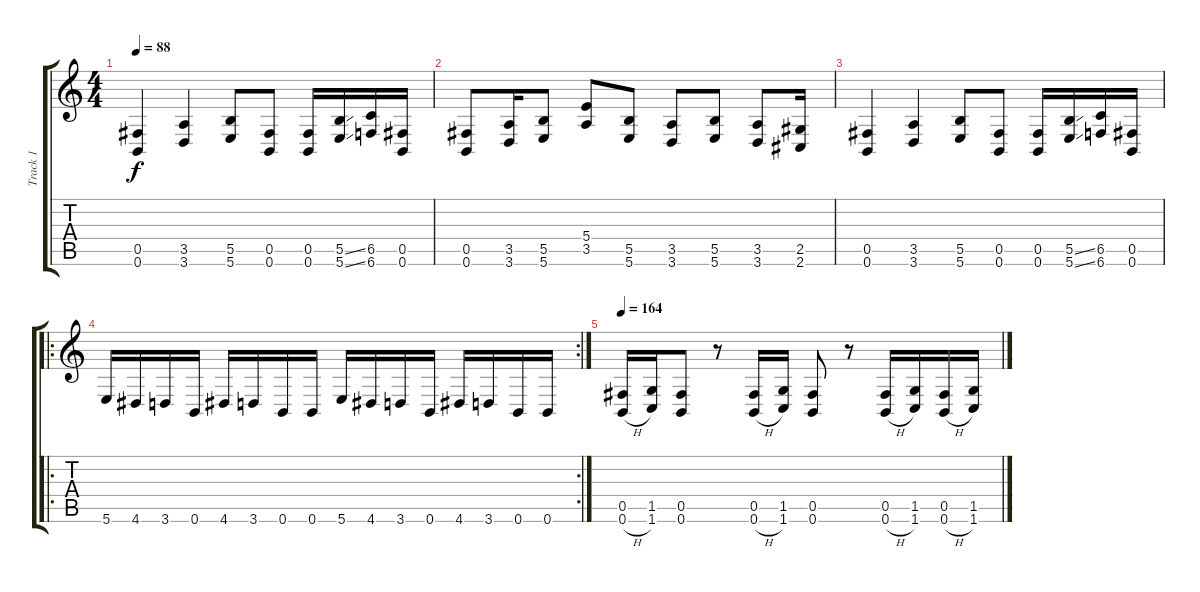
\track ("Track 1" "Track 1") {instrument overdrivenguitar}
\staff {score tabs}
\tuning (Db4 Ab3 E3 B2 Gb2 B1) {hide}
\ts (4 4)
\tempo 88
\clef g2
\ks c
(0.5 0.6).4{dy f} (3.5 3.6).4 (5.5 5.6).8 (0.5 0.6).8 (0.5 0.6).16 (5.5{ss} 5.6{ss}).16 (6.5 6.6).16 (0.5 0.6).16 |
(0.5 0.6).8 (3.5 3.6).16 (5.5 5.6).8 (5.4 3.5).8 (5.5 5.6).8 (3.5 3.6).8 (5.5 5.6).8 (3.5 3.6).8 (2.5 2.6).16 |
(0.5 0.6).4 (3.5 3.6).4 (5.5 5.6).8 (0.5 0.6).8 (0.5 0.6).16 (5.5{ss} 5.6{ss}).16 (6.5 6.6).16 (0.5 0.6).16 |
\ro
\rc 2
5.6.16 4.6.16 3.6.16 0.6.16 4.6.16 3.6.16 0.6.16 0.6.16 5.6.16 4.6.16 3.6.16 0.6.16 4.6.16 3.6.16 0.6.16 0.6.16 |
\tempo 164
(0.5 0.6{h}).16 (1.5 1.6).16 (0.5 0.6).8 r.8 (0.5 0.6{h}).16 (1.5 1.6).16 (0.5 0.6).8 r.8 (0.5 0.6{h}).16 (1.5 1.6).16 (0.5 0.6{h}).16 (1.5 1.6).16
